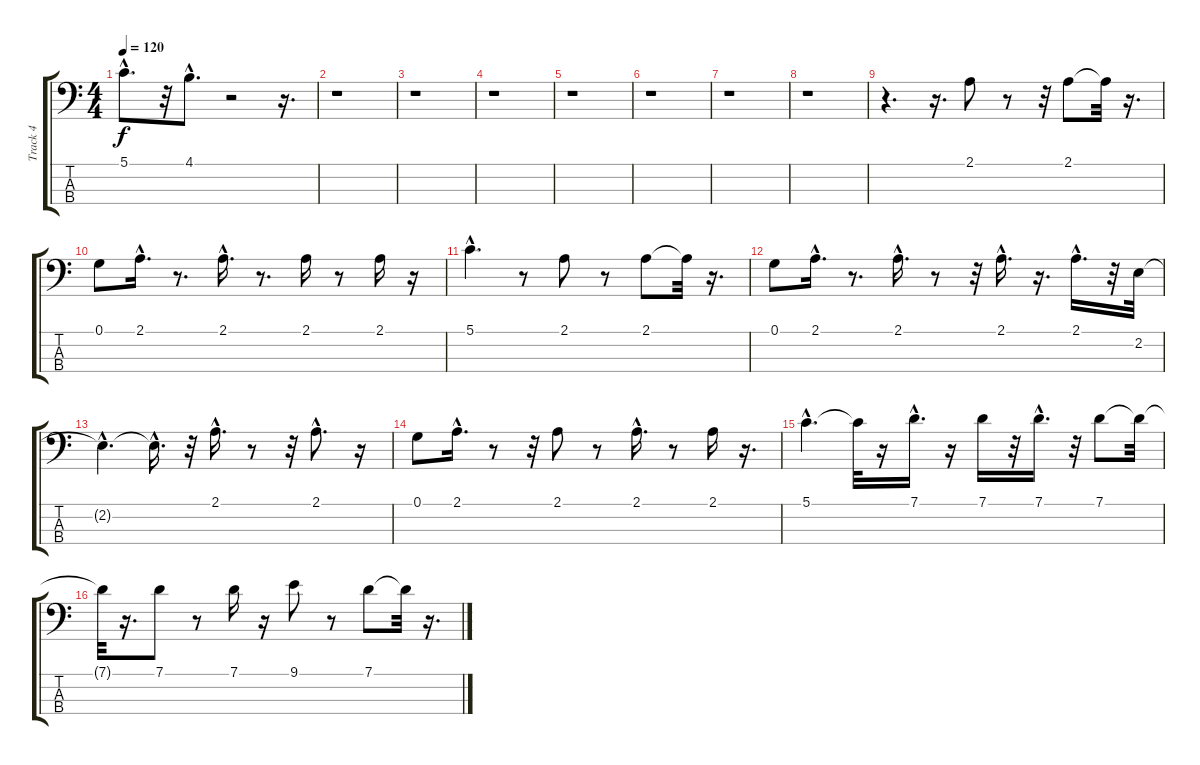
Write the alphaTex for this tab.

\track ("Track 4" "Track 4") {instrument synthbass1}
\staff {score tabs}
\tuning (G2 D2 A1 E1) {hide}
\ts (4 4)
\tempo 120
\clef f4
\ks c
5.1{hac}.8{d dy f} r.32 4.1{hac}.8{d} r.2 r.16{d} |
r.1 |
r.1 |
r.1 |
r.1 |
r.1 |
r.1 |
r.1 |
r.4{d} r.16{d} 2.1.8 r.8 r.32 2.1.8 2.1{t}.32 r.16{d} |
0.1.8 2.1{hac}.16{d} r.8{d} 2.1{hac}.16{d} r.8{d} 2.1.16 r.8 2.1.16 r.16 |
5.1{hac}.4{d} r.8 2.1.8 r.8 2.1.8 2.1{t}.32 r.16{d} |
0.1.8 2.1{hac}.16{d} r.8{d} 2.1{hac}.16{d} r.8 r.32 2.1{hac}.16{d} r.16{d} 2.1{hac}.16{d} r.32 2.2.32 |
2.2{hac t}.4{d} 2.2{hac t}.16{d} r.32 2.1{hac}.16{d} r.8 r.32 2.1{hac}.8{d} r.16 |
0.1.8 2.1{hac}.16{d} r.8 r.32 2.1.8 r.8 2.1{hac}.16{d} r.8 2.1.16 r.16{d} |
5.1{hac}.4{d} 5.1{t}.32 r.16 7.1{hac}.16{d} r.16 7.1.16 r.32 7.1{hac}.16{d} r.32 7.1.8 7.1{t}.32 |
7.1{t}.32 r.16{d} 7.1.8 r.8 7.1.16 r.16 9.1.8 r.8 7.1.8 7.1{t}.32 r.16{d}
